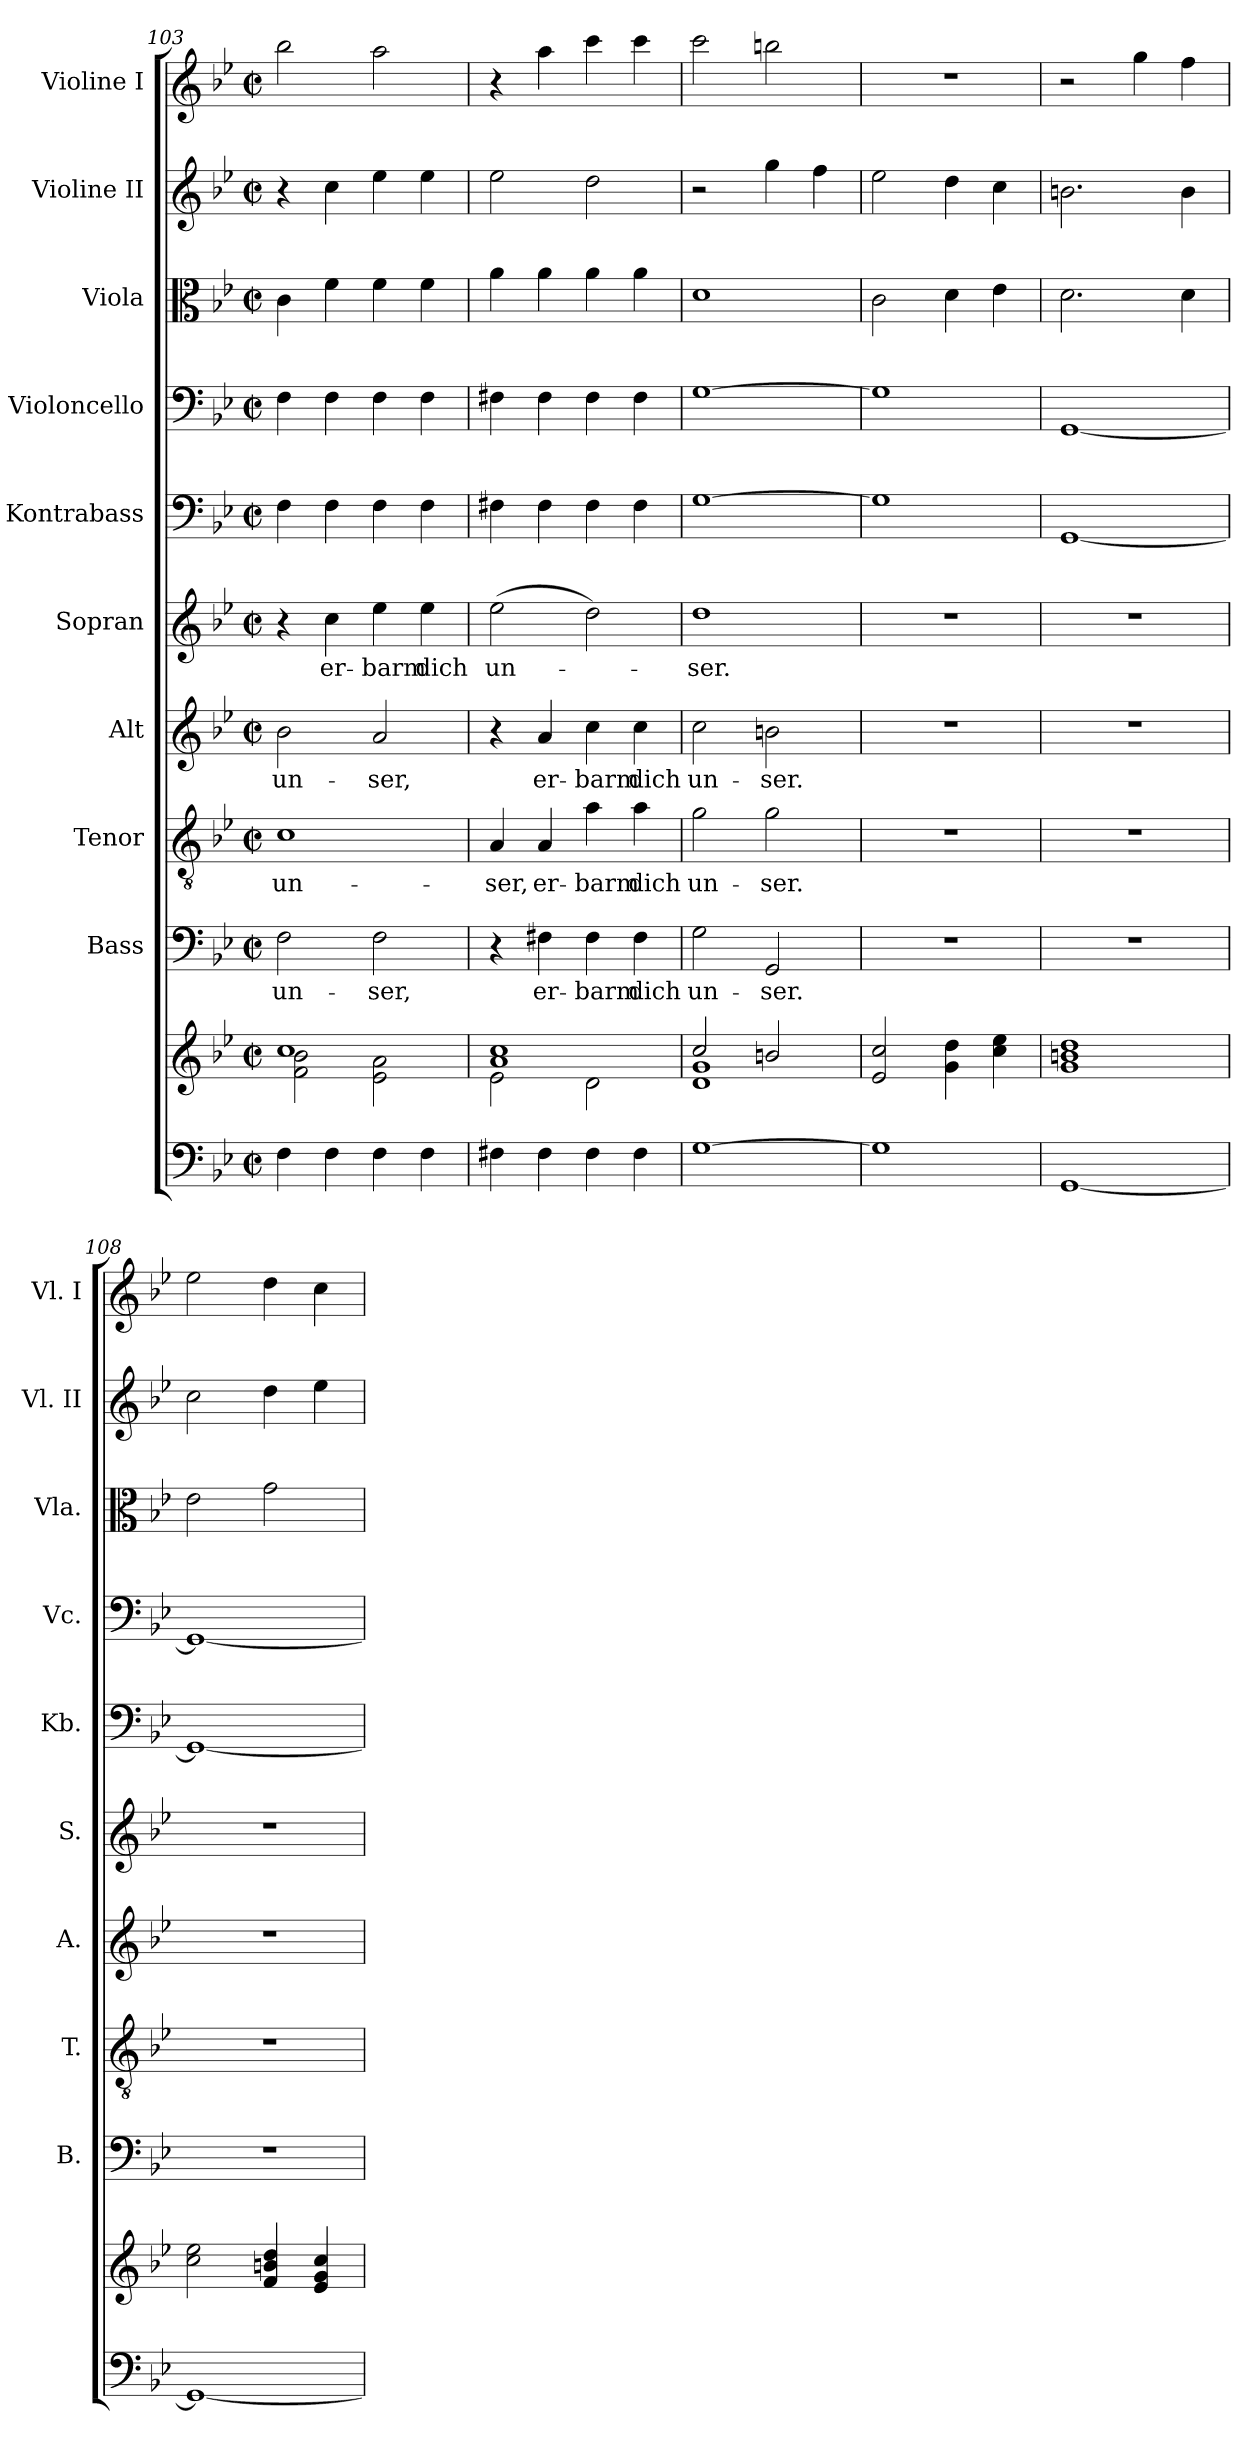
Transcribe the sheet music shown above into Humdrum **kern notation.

**kern	**kern	**kern	**text	**kern	**text	**kern	**text	**kern	**text	**kern	**kern	**kern	**kern	**kern
*part10	*part10	*part9	*part9	*part8	*part8	*part7	*part7	*part6	*part6	*part5	*part4	*part3	*part2	*part1
*staff11	*staff10	*staff9	*staff9	*staff8	*staff8	*staff7	*staff7	*staff6	*staff6	*staff5	*staff4	*staff3	*staff2	*staff1
*	*	*I"Bass	*	*I"Tenor	*	*I"Alt	*	*I"Sopran	*	*I"Kontrabass	*I"Violoncello	*I"Viola	*I"Violine II	*I"Violine I
*	*	*I'B.	*	*I'T.	*	*I'A.	*	*I'S.	*	*I'Kb.	*I'Vc.	*I'Vla.	*I'Vl. II	*I'Vl. I
*clefF4	*clefG2	*clefF4	*	*clefGv2	*	*clefG2	*	*clefG2	*	*clefF4	*clefF4	*clefC3	*clefG2	*clefG2
*	*	*	*	*	*	*	*	*	*	*ITrd7c12	*	*	*	*
*k[b-e-]	*k[b-e-]	*k[b-e-]	*	*k[b-e-]	*	*k[b-e-]	*	*k[b-e-]	*	*k[b-e-]	*k[b-e-]	*k[b-e-]	*k[b-e-]	*k[b-e-]
*B-:	*B-:	*B-:	*	*B-:	*	*B-:	*	*B-:	*	*B-:	*B-:	*B-:	*B-:	*B-:
*M2/2	*M2/2	*M2/2	*	*M2/2	*	*M2/2	*	*M2/2	*	*M2/2	*M2/2	*M2/2	*M2/2	*M2/2
*met(c|)	*met(c|)	*met(c|)	*	*met(c|)	*	*met(c|)	*	*met(c|)	*	*met(c|)	*met(c|)	*met(c|)	*met(c|)	*met(c|)
=103	=103	=103	=103	=103	=103	=103	=103	=103	=103	=103	=103	=103	=103	=103
*	*^	*	*	*	*	*	*	*	*	*	*	*	*	*
!	!	!	!	!LO:LY:b	!	!LO:LY:b	!	!LO:LY:b	!	!	!	!	!	!	!
4F\	1cc	2f\ 2b-\	2F\	un-	1c	un-	2b-\	un-	4r	.	4FF\	4F\	4c\	4r	2bb-\
!	!	!	!	!	!	!	!	!	!	!LO:LY:b	!	!	!	!	!
4F\	.	.	.	.	.	.	.	.	4cc\	er-	4FF\	4F\	4f\	4cc\	.
!	!	!	!	!LO:LY:b	!	!	!	!LO:LY:b	!	!LO:LY:b	!	!	!	!	!
4F\	.	2e-\ 2a\	2F\	-ser,	.	.	2a/	-ser,	4ee-\	-barm	4FF\	4F\	4f\	4ee-\	2aa\
!	!	!	!	!	!	!	!	!	!	!LO:LY:b	!	!	!	!	!
4F\	.	.	.	.	.	.	.	.	4ee-\	dich	4FF\	4F\	4f\	4ee-\	.
=104	=104	=104	=104	=104	=104	=104	=104	=104	=104	=104	=104	=104	=104	=104	=104
!	!	!	!	!	!	!LO:LY:b	!	!	!	!LO:LY:b	!	!	!	!	!
4F#X\	1a 1cc	2e-\	4r	.	4A/	-ser,	4r	.	(>2ee-\	un-	4FF#X\	4F#X\	4a\	2ee-\	4r
!	!	!	!	!LO:LY:b	!	!LO:LY:b	!	!LO:LY:b	!	!	!	!	!	!	!
4F#\	.	.	4F#X\	er-	4A/	er-	4a/	er-	.	.	4FF#\	4F#\	4a\	.	4aa\
!	!	!	!	!LO:LY:b	!	!LO:LY:b	!	!LO:LY:b	!	!	!	!	!	!	!
4F#\	.	2d\	4F#\	-barm	4a\	-barm	4cc\	-barm	2dd\)	.	4FF#\	4F#\	4a\	2dd\	4ccc\
!	!	!	!	!LO:LY:b	!	!LO:LY:b	!	!LO:LY:b	!	!	!	!	!	!	!
4F#\	.	.	4F#\	dich	4a\	dich	4cc\	dich	.	.	4FF#\	4F#\	4a\	.	4ccc\
=105	=105	=105	=105	=105	=105	=105	=105	=105	=105	=105	=105	=105	=105	=105	=105
!	!	!	!	!LO:LY:b	!	!LO:LY:b	!	!LO:LY:b	!	!LO:LY:b	!	!	!	!	!
[1G	2cc/	1d 1g	2G\	un-	2g\	un-	2cc\	un-	1dd	-ser.	[1GG	[1G	1d	2r	2ccc\
!	!	!	!	!LO:LY:b	!	!LO:LY:b	!	!LO:LY:b	!	!	!	!	!	!	!
.	2bn/	.	2GG/	-ser.	2g\	-ser.	2bn\	-ser.	.	.	.	.	.	4gg\	2bbn\
.	.	.	.	.	.	.	.	.	.	.	.	.	.	4ff\	.
*	*v	*v	*	*	*	*	*	*	*	*	*	*	*	*	*
!!LO:PB:g=z
=106	=106	=106	=106	=106	=106	=106	=106	=106	=106	=106	=106	=106	=106	=106
1G]	2e-/ 2cc/	1r	.	1r	.	1r	.	1r	.	1GG]	1G]	2c\	2ee-\	1r
.	4g\ 4dd\	.	.	.	.	.	.	.	.	.	.	4d\	4dd\	.
.	4cc\ 4ee-\	.	.	.	.	.	.	.	.	.	.	4e-\	4cc\	.
=107	=107	=107	=107	=107	=107	=107	=107	=107	=107	=107	=107	=107	=107	=107
[1GG	1g 1bn 1dd	1r	.	1r	.	1r	.	1r	.	[1GGG	[1GG	2.d\	2.bn\	2r
.	.	.	.	.	.	.	.	.	.	.	.	.	.	4gg\
.	.	.	.	.	.	.	.	.	.	.	.	4d\	4b\	4ff\
=108	=108	=108	=108	=108	=108	=108	=108	=108	=108	=108	=108	=108	=108	=108
1GG_	2cc\ 2ee-\	1r	.	1r	.	1r	.	1r	.	1GGG_	1GG_	2e-\	2cc\	2ee-\
.	4f/ 4bn/ 4dd/	.	.	.	.	.	.	.	.	.	.	2g\	4dd\	4dd\
.	4e-/ 4g/ 4cc/	.	.	.	.	.	.	.	.	.	.	.	4ee-\	4cc\
=	=	=	=	=	=	=	=	=	=	=	=	=	=	=
*-	*-	*-	*-	*-	*-	*-	*-	*-	*-	*-	*-	*-	*-	*-
